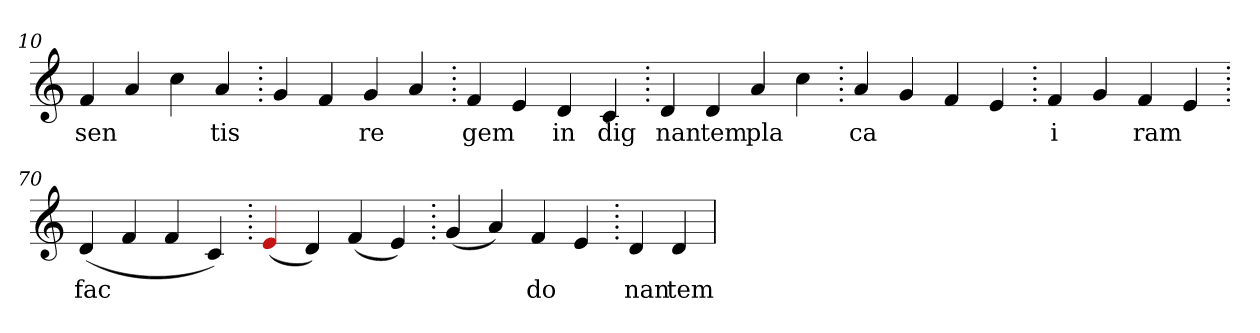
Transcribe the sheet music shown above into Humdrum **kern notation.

**kern	**text
*part1	*part1
*staff1	*staff1
*clefG2	*
=10.	=10.
4f	sen
4a	.
4cc	.
4a	tis
=20.	=20.
4g	.
4f	.
4g	re
4a	.
=30.	=30.
4f	gem
4e	.
4d	in
4c	dig
=40.	=40.
4d	nan
4d	tem
4a	pla
4cc	.
=50.	=50.
4a	ca
4g	.
4f	.
4e	.
=60.	=60.
4f	i
4g	.
4f	ram
4e	.
=70.	=70.
(>4d	fac
4f	.
4f	.
4c)	.
=80.	=80.
(>4Re	.
4d)	.
(>4f	.
4e)	.
=90.	=90.
(>4g	.
4a)	.
4f	do
4e	.
=100.	=100.
4d	nan
4d	tem
=	=
*-	*-
